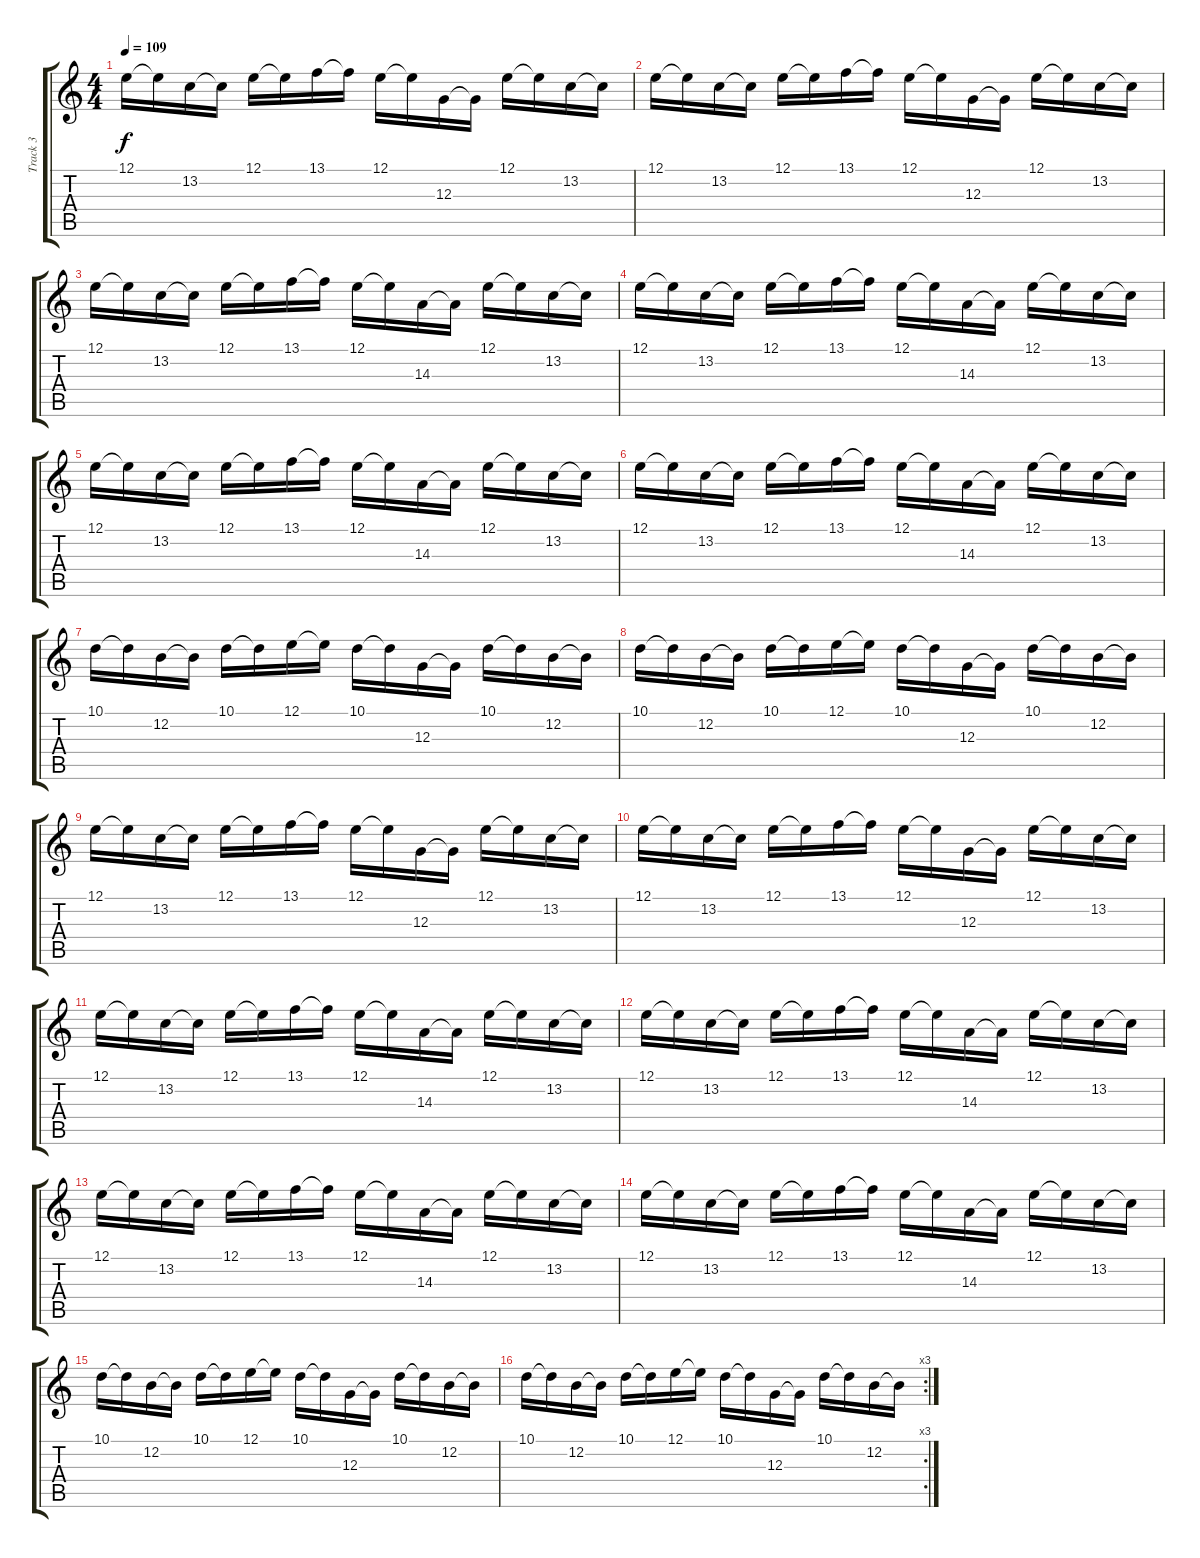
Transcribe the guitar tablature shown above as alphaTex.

\track ("Track 3" "Track 3") {instrument lead5charang}
\staff {score tabs}
\tuning (E4 B3 G3 D3 A2 E2) {hide}
\ts (4 4)
\tempo 109
\clef g2
\ks c
12.1.16{dy f} 12.1{t}.16 13.2.16 13.2{t}.16 12.1.16 12.1{t}.16 13.1.16 13.1{t}.16 12.1.16 12.1{t}.16 12.3.16 12.3{t}.16 12.1.16 12.1{t}.16 13.2.16 13.2{t}.16 |
12.1.16 12.1{t}.16 13.2.16 13.2{t}.16 12.1.16 12.1{t}.16 13.1.16 13.1{t}.16 12.1.16 12.1{t}.16 12.3.16 12.3{t}.16 12.1.16 12.1{t}.16 13.2.16 13.2{t}.16 |
12.1.16 12.1{t}.16 13.2.16 13.2{t}.16 12.1.16 12.1{t}.16 13.1.16 13.1{t}.16 12.1.16 12.1{t}.16 14.3.16 14.3{t}.16 12.1.16 12.1{t}.16 13.2.16 13.2{t}.16 |
12.1.16 12.1{t}.16 13.2.16 13.2{t}.16 12.1.16 12.1{t}.16 13.1.16 13.1{t}.16 12.1.16 12.1{t}.16 14.3.16 14.3{t}.16 12.1.16 12.1{t}.16 13.2.16 13.2{t}.16 |
12.1.16 12.1{t}.16 13.2.16 13.2{t}.16 12.1.16 12.1{t}.16 13.1.16 13.1{t}.16 12.1.16 12.1{t}.16 14.3.16 14.3{t}.16 12.1.16 12.1{t}.16 13.2.16 13.2{t}.16 |
12.1.16 12.1{t}.16 13.2.16 13.2{t}.16 12.1.16 12.1{t}.16 13.1.16 13.1{t}.16 12.1.16 12.1{t}.16 14.3.16 14.3{t}.16 12.1.16 12.1{t}.16 13.2.16 13.2{t}.16 |
10.1.16 10.1{t}.16 12.2.16 12.2{t}.16 10.1.16 10.1{t}.16 12.1.16 12.1{t}.16 10.1.16 10.1{t}.16 12.3.16 12.3{t}.16 10.1.16 10.1{t}.16 12.2.16 12.2{t}.16 |
10.1.16 10.1{t}.16 12.2.16 12.2{t}.16 10.1.16 10.1{t}.16 12.1.16 12.1{t}.16 10.1.16 10.1{t}.16 12.3.16 12.3{t}.16 10.1.16 10.1{t}.16 12.2.16 12.2{t}.16 |
12.1.16 12.1{t}.16 13.2.16 13.2{t}.16 12.1.16 12.1{t}.16 13.1.16 13.1{t}.16 12.1.16 12.1{t}.16 12.3.16 12.3{t}.16 12.1.16 12.1{t}.16 13.2.16 13.2{t}.16 |
12.1.16 12.1{t}.16 13.2.16 13.2{t}.16 12.1.16 12.1{t}.16 13.1.16 13.1{t}.16 12.1.16 12.1{t}.16 12.3.16 12.3{t}.16 12.1.16 12.1{t}.16 13.2.16 13.2{t}.16 |
12.1.16 12.1{t}.16 13.2.16 13.2{t}.16 12.1.16 12.1{t}.16 13.1.16 13.1{t}.16 12.1.16 12.1{t}.16 14.3.16 14.3{t}.16 12.1.16 12.1{t}.16 13.2.16 13.2{t}.16 |
12.1.16 12.1{t}.16 13.2.16 13.2{t}.16 12.1.16 12.1{t}.16 13.1.16 13.1{t}.16 12.1.16 12.1{t}.16 14.3.16 14.3{t}.16 12.1.16 12.1{t}.16 13.2.16 13.2{t}.16 |
12.1.16 12.1{t}.16 13.2.16 13.2{t}.16 12.1.16 12.1{t}.16 13.1.16 13.1{t}.16 12.1.16 12.1{t}.16 14.3.16 14.3{t}.16 12.1.16 12.1{t}.16 13.2.16 13.2{t}.16 |
12.1.16 12.1{t}.16 13.2.16 13.2{t}.16 12.1.16 12.1{t}.16 13.1.16 13.1{t}.16 12.1.16 12.1{t}.16 14.3.16 14.3{t}.16 12.1.16 12.1{t}.16 13.2.16 13.2{t}.16 |
10.1.16 10.1{t}.16 12.2.16 12.2{t}.16 10.1.16 10.1{t}.16 12.1.16 12.1{t}.16 10.1.16 10.1{t}.16 12.3.16 12.3{t}.16 10.1.16 10.1{t}.16 12.2.16 12.2{t}.16 |
\rc 3
10.1.16 10.1{t}.16 12.2.16 12.2{t}.16 10.1.16 10.1{t}.16 12.1.16 12.1{t}.16 10.1.16 10.1{t}.16 12.3.16 12.3{t}.16 10.1.16 10.1{t}.16 12.2.16 12.2{t}.16
